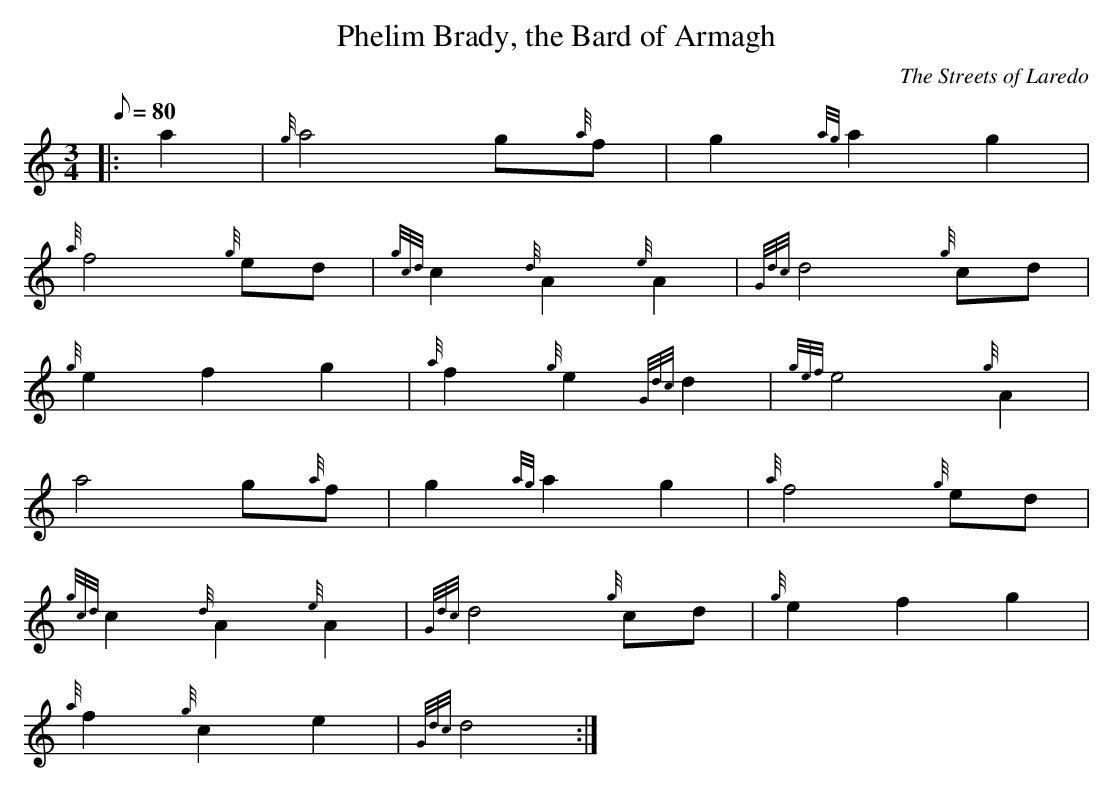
X:1
T:Phelim Brady, the Bard of Armagh
M:3/4
L:1/8
Q:80
C:The Streets of Laredo
K:HP
|: a2 | \
{g}a4g{a}f | \
g2{ag}a2g2 |
{a}f4{g}ed | \
{gcd}c2{d}A2{e}A2 | \
{Gdc}d4{g}cd |
{g}e2f2g2 | \
{a}f2{g}e2{Gdc}d2 | \
{gef}e4{g}A2 |
a4g{a}f | \
g2{ag}a2g2 | \
{a}f4{g}ed |
{gcd}c2{d}A2{e}A2 | \
{Gdc}d4{g}cd | \
{g}e2f2g2 |
{a}f2{g}c2e2 | \
{Gdc}d4 :|
